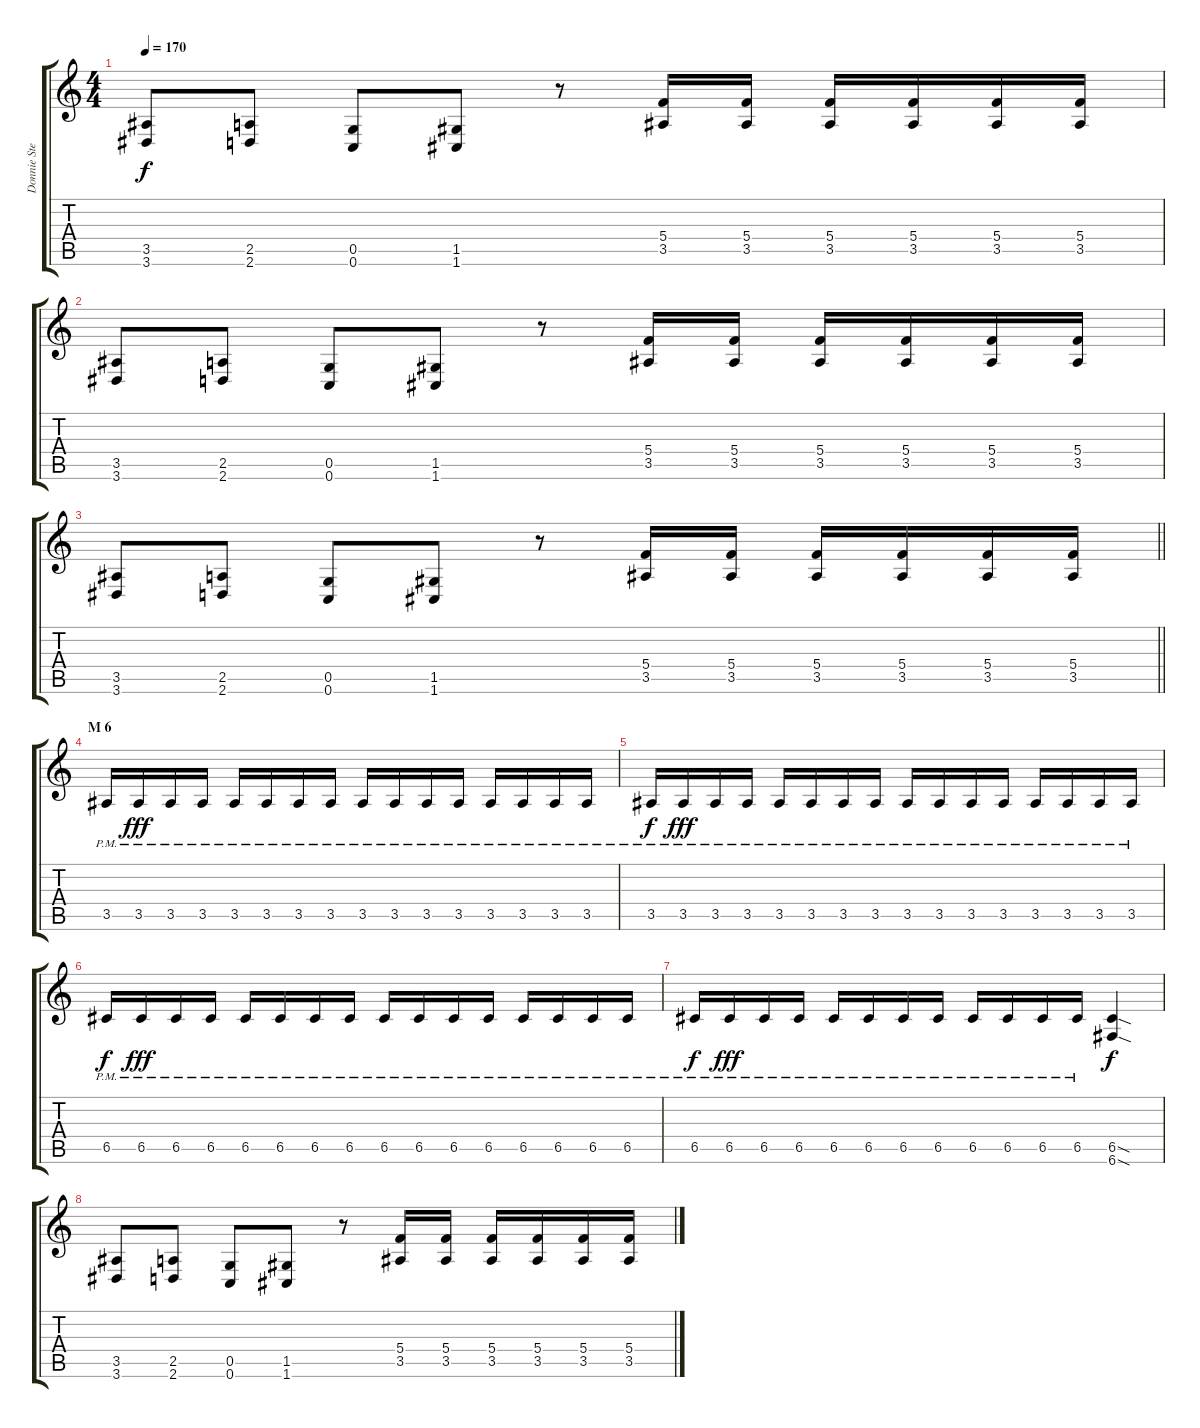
\track ("Donnie Steele" "Donnie Ste") {instrument distortionguitar}
\staff {score tabs}
\tuning (D4 A3 F3 C3 G2 C2) {hide}
\ts (4 4)
\tempo 170
\clef g2
\ks c
(3.5 3.6).8{dy f} (2.5 2.6).8 (0.5 0.6).8 (1.5 1.6).8 r.8 (5.4 3.5).16 (5.4 3.5).16 (5.4 3.5).16 (5.4 3.5).16 (5.4 3.5).16 (5.4 3.5).16 |
(3.5 3.6).8 (2.5 2.6).8 (0.5 0.6).8 (1.5 1.6).8 r.8 (5.4 3.5).16 (5.4 3.5).16 (5.4 3.5).16 (5.4 3.5).16 (5.4 3.5).16 (5.4 3.5).16 |
\barLineRight lightlight
(3.5 3.6).8 (2.5 2.6).8 (0.5 0.6).8 (1.5 1.6).8 r.8 (5.4 3.5).16 (5.4 3.5).16 (5.4 3.5).16 (5.4 3.5).16 (5.4 3.5).16 (5.4 3.5).16 |
\section ("" "M 6")
3.5{pm}.16 3.5{pm}.16{dy fff} 3.5{pm}.16 3.5{pm}.16 3.5{pm}.16 3.5{pm}.16 3.5{pm}.16 3.5{pm}.16 3.5{pm}.16 3.5{pm}.16 3.5{pm}.16 3.5{pm}.16 3.5{pm}.16 3.5{pm}.16 3.5{pm}.16 3.5{pm}.16 |
3.5{pm}.16{dy f} 3.5{pm}.16{dy fff} 3.5{pm}.16 3.5{pm}.16 3.5{pm}.16 3.5{pm}.16 3.5{pm}.16 3.5{pm}.16 3.5{pm}.16 3.5{pm}.16 3.5{pm}.16 3.5{pm}.16 3.5{pm}.16 3.5{pm}.16 3.5{pm}.16 3.5{pm}.16 |
6.5{pm}.16{dy f} 6.5{pm}.16{dy fff} 6.5{pm}.16 6.5{pm}.16 6.5{pm}.16 6.5{pm}.16 6.5{pm}.16 6.5{pm}.16 6.5{pm}.16 6.5{pm}.16 6.5{pm}.16 6.5{pm}.16 6.5{pm}.16 6.5{pm}.16 6.5{pm}.16 6.5{pm}.16 |
6.5{pm}.16{dy f} 6.5{pm}.16{dy fff} 6.5{pm}.16 6.5{pm}.16 6.5{pm}.16 6.5{pm}.16 6.5{pm}.16 6.5{pm}.16 6.5{pm}.16 6.5{pm}.16 6.5{pm}.16 6.5{pm}.16 (6.5{sod} 6.6{sod}).4{dy f} |
(3.5 3.6).8 (2.5 2.6).8 (0.5 0.6).8 (1.5 1.6).8 r.8 (5.4 3.5).16 (5.4 3.5).16 (5.4 3.5).16 (5.4 3.5).16 (5.4 3.5).16 (5.4 3.5).16
